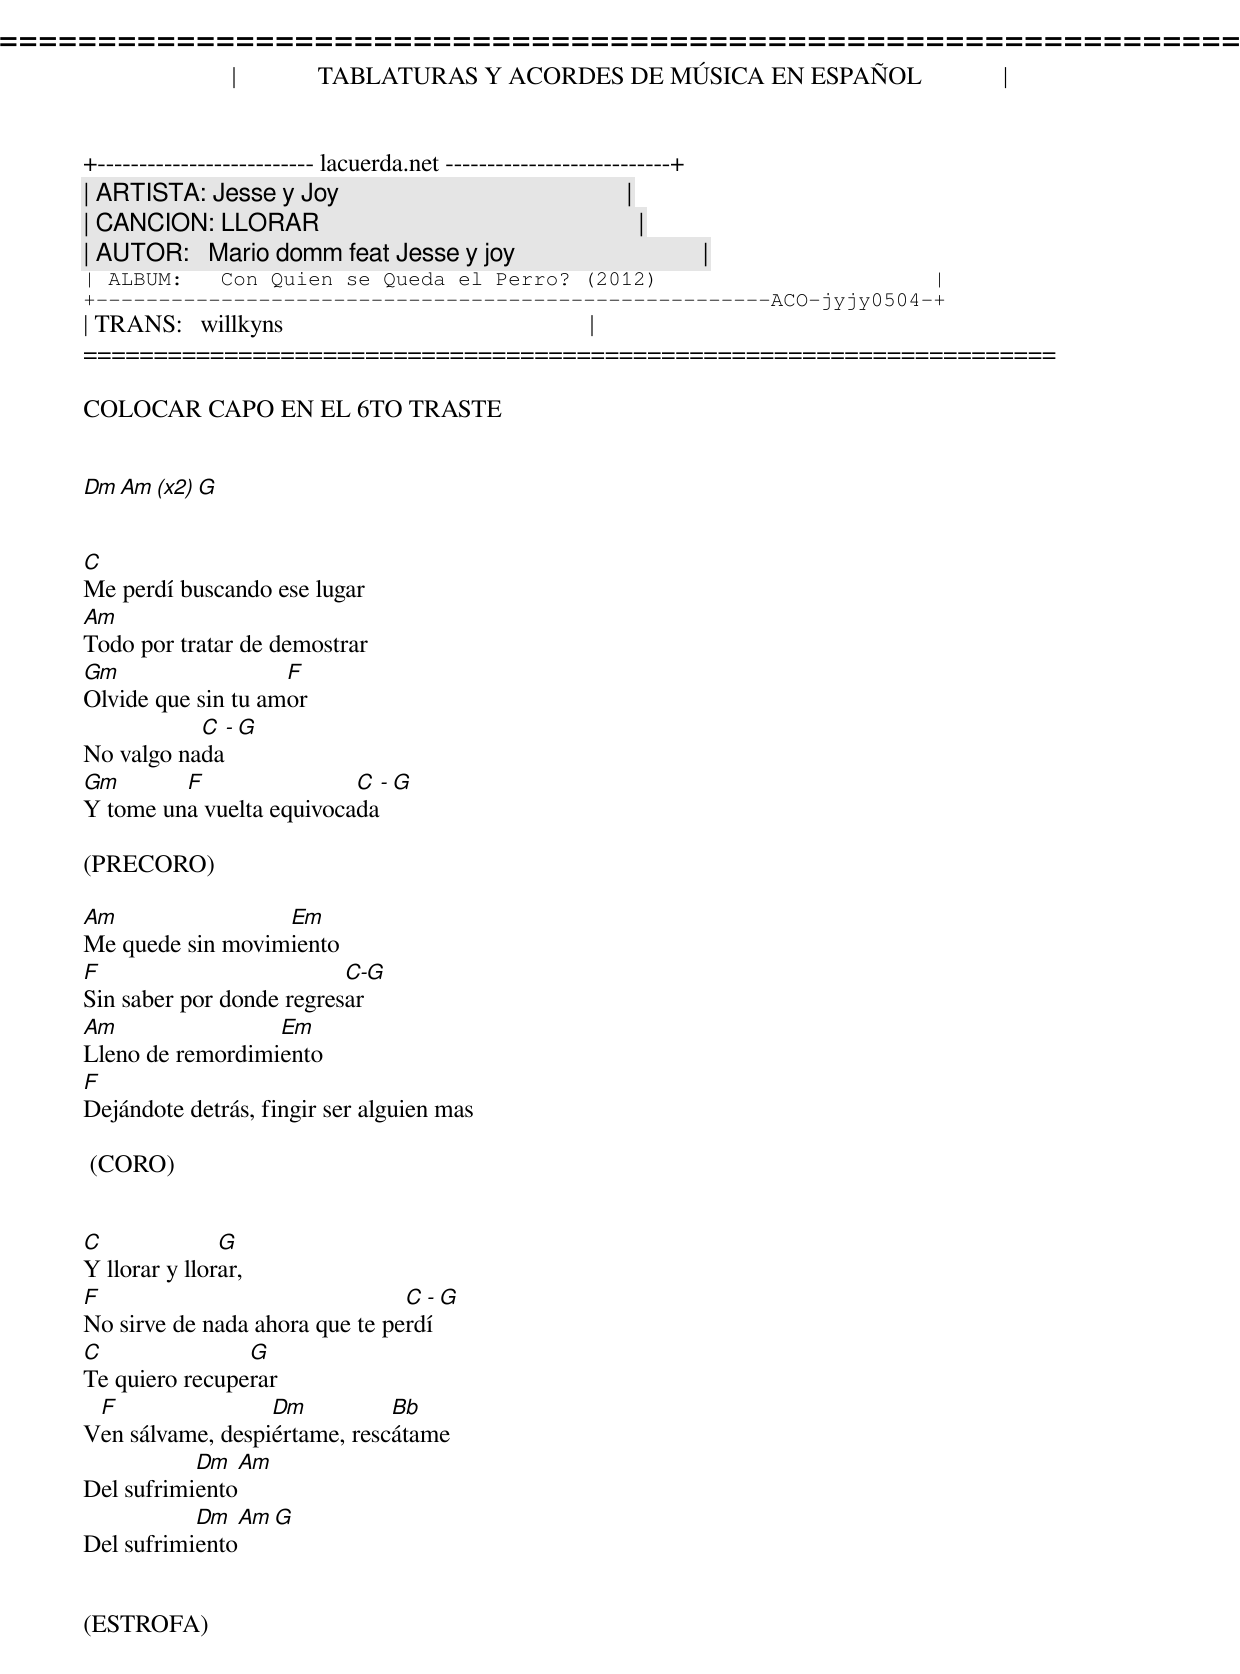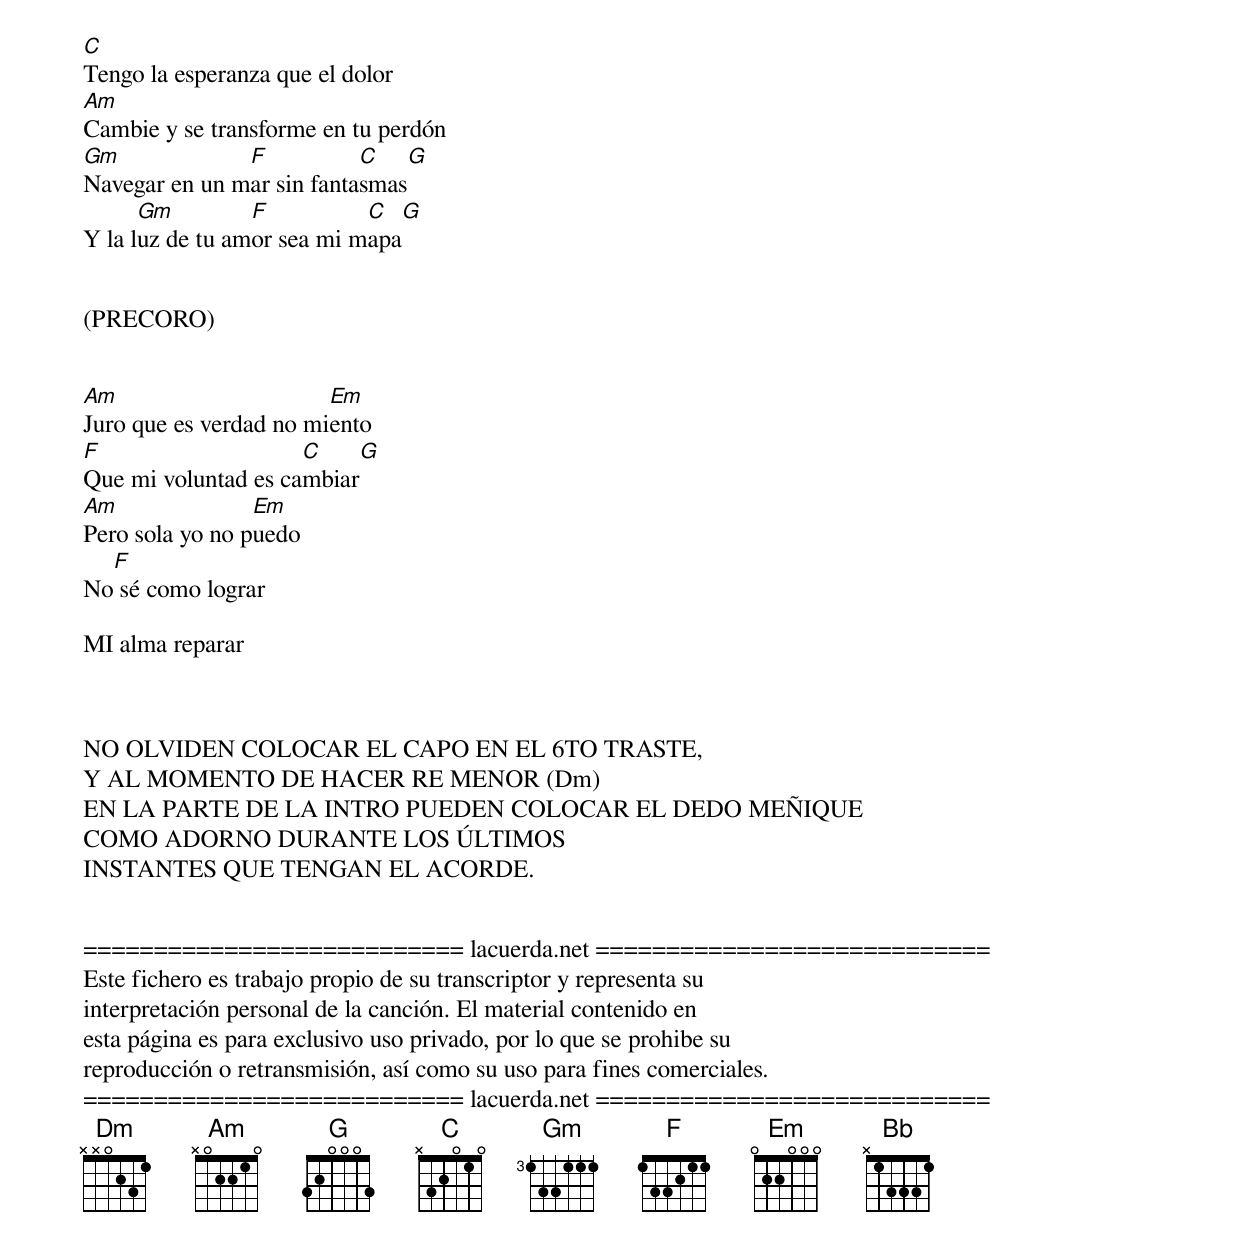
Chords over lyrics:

=====================================================================
|             TABLATURAS Y ACORDES DE MÚSICA EN ESPAÑOL             |
+-------------------------- lacuerda.net ---------------------------+
| ARTISTA: Jesse y Joy                                              |
| CANCION: LLORAR                                                   |
| AUTOR:   Mario domm feat Jesse y joy                              |
| ALBUM:   Con Quien se Queda el Perro? (2012)                      |
+------------------------------------------------------ACO-jyjy0504-+
| TRANS:   willkyns                                                 |
=====================================================================

COLOCAR CAPO EN EL 6TO TRASTE


Dm Am (x2) G


C
Me perdí buscando ese lugar
Am
Todo por tratar de demostrar
Gm                  F
Olvide que sin tu amor
           C - G
No valgo nada
Gm       F                C - G
Y tome una vuelta equivocada

(PRECORO)

Am                Em
Me quede sin movimiento
F                         C-G
Sin saber por donde regresar
Am                Em
Lleno de remordimiento
F
Dejándote detrás, fingir ser alguien mas

 (CORO)


C              G
Y llorar y llorar,
F                               C - G
No sirve de nada ahora que te perdí
C               G
Te quiero recuperar
 F                Dm          Bb
Ven sálvame, despiértame, rescátame
           Dm      Am
Del sufrimiento
           Dm    Am  G
Del sufrimiento


(ESTROFA)

C
Tengo la esperanza que el dolor
Am
Cambie y se transforme en tu perdón
Gm             F           C    G
Navegar en un mar sin fantasmas
      Gm         F          C   G
Y la luz de tu amor sea mi mapa


(PRECORO)


Am                      Em
Juro que es verdad no miento
F                    C      G
Que mi voluntad es cambiar
Am               Em
Pero sola yo no puedo
  F
No sé como lograr

MI alma reparar



NO OLVIDEN COLOCAR EL CAPO EN EL 6TO TRASTE,
Y AL MOMENTO DE HACER RE MENOR (Dm)
EN LA PARTE DE LA INTRO PUEDEN COLOCAR EL DEDO MEÑIQUE
COMO ADORNO DURANTE LOS ÚLTIMOS
INSTANTES QUE TENGAN EL ACORDE.


=========================== lacuerda.net ============================
Este fichero es trabajo propio de su transcriptor y representa su
interpretación personal de la canción. El material contenido en
esta página es para exclusivo uso privado, por lo que se prohibe su
reproducción o retransmisión, así como su uso para fines comerciales.
=========================== lacuerda.net ============================
